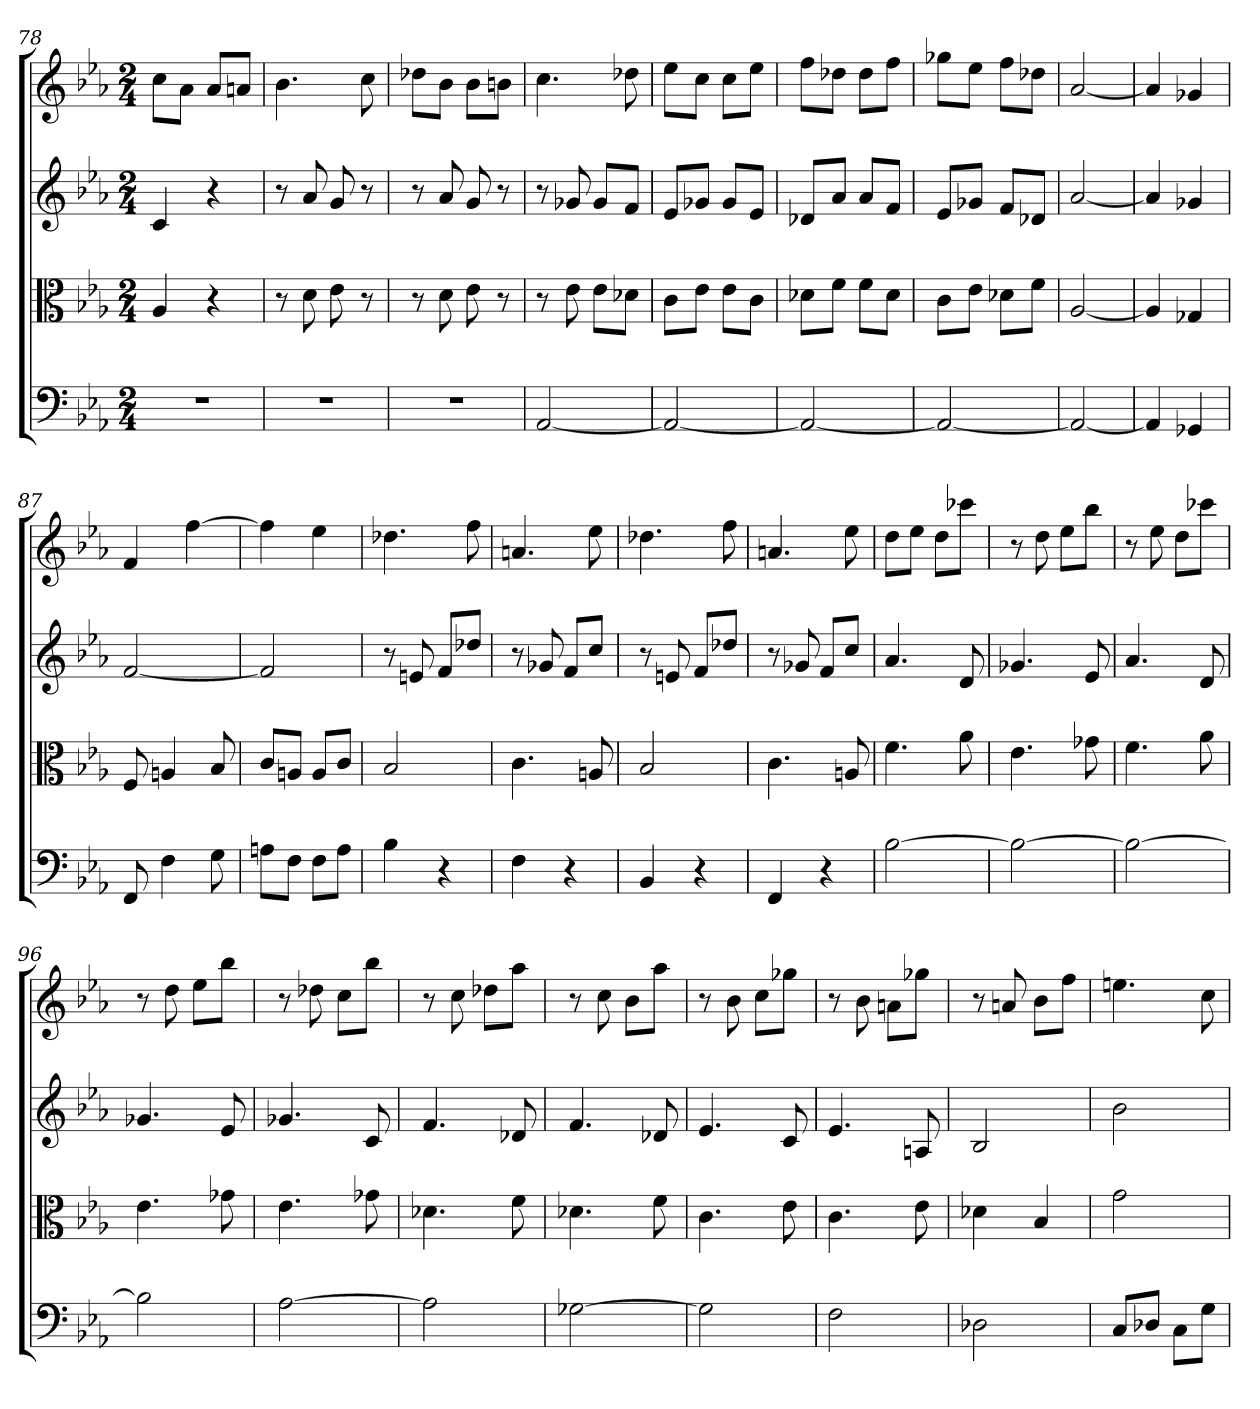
**kern	**kern	**kern	**kern
*part4	*part3	*part2	*part1
*staff4	*staff3	*staff2	*staff1
*clefF4	*clefC3	*	*
*k[b-e-a-]	*k[b-e-a-]	*k[b-e-a-]	*k[b-e-a-]
*E-:	*E-:	*E-:	*E-:
*M2/4	*M2/4	*M2/4	*M2/4
=78	=78	=78	=78
2r	4A-	4c	8ccL
.	.	.	8a-J
.	4r	4r	8a-L
.	.	.	8anJ
=79	=79	=79	=79
2r	8r	8r	4.b-
.	8d	8a-	.
.	8e-	8g	.
.	8r	8r	8cc
=80	=80	=80	=80
2r	8r	8r	8dd-XL
.	8d	8a-	8b-J
.	8e-	8g	8b-L
.	8r	8r	8bnJ
=81	=81	=81	=81
[2AA-	8r	8r	4.cc
.	8e-	8g-X	.
.	8e-\L	8g-L	.
.	8d-X\J	8fJ	8dd-X
=82	=82	=82	=82
2AA-_	8c\L	8e-L	8ee-L
.	8e-\J	8g-XJ	8ccJ
.	8e-\L	8g-L	8ccL
.	8c\J	8e-J	8ee-J
=83	=83	=83	=83
2AA-_	8d-X\L	8d-XL	8ffL
.	8f\J	8a-J	8dd-XJ
.	8f\L	8a-L	8dd-L
.	8d-\J	8fJ	8ffJ
=84	=84	=84	=84
2AA-_	8c\L	8e-L	8gg-XL
.	8e-\J	8g-XJ	8ee-J
.	8d-X\L	8fL	8ffL
.	8f\J	8d-XJ	8dd-XJ
=85	=85	=85	=85
2AA-_	[2A-	[2a-	[2a-
=86	=86	=86	=86
4AA-]	4A-]	4a-]	4a-]
4GG-X	4G-X	4g-X	4g-X
=87	=87	=87	=87
8FF	8F	[2f	4f
4F	4An	.	.
.	.	.	[4ff
8G	8B-	.	.
=88	=88	=88	=88
8An\L	8c/L	2f]	4ff]
8F\J	8An/J	.	.
8F\L	8A/L	.	4ee-
8A\J	8c/J	.	.
=89	=89	=89	=89
4B-	2B-	8r	4.dd-X
.	.	8en	.
4r	.	8fL	.
.	.	8dd-XJ	8ff
=90	=90	=90	=90
4F	4.c	8r	4.an
.	.	8g-X	.
4r	.	8fL	.
.	8An	8ccJ	8ee-
=91	=91	=91	=91
4BB-	2B-	8r	4.dd-X
.	.	8en	.
4r	.	8fL	.
.	.	8dd-XJ	8ff
=92	=92	=92	=92
4FF	4.c	8r	4.an
.	.	8g-X	.
4r	.	8fL	.
.	8An	8ccJ	8ee-
=93	=93	=93	=93
[2B-	4.f	4.a-	8ddL
.	.	.	8ee-J
.	.	.	8ddL
.	8a-	8d	8ccc-XJ
=94	=94	=94	=94
2B-_	4.e-	4.g-X	8r
.	.	.	8dd
.	.	.	8ee-L
.	8g-X	8e-	8bb-J
=95	=95	=95	=95
2B-_	4.f	4.a-	8r
.	.	.	8ee-
.	.	.	8ddL
.	8a-	8d	8ccc-XJ
=96	=96	=96	=96
2B-]	4.e-	4.g-X	8r
.	.	.	8dd
.	.	.	8ee-L
.	8g-X	8e-	8bb-J
=97	=97	=97	=97
[2A-	4.e-	4.g-X	8r
.	.	.	8dd-X
.	.	.	8ccL
.	8g-X	8c	8bb-J
=98	=98	=98	=98
2A-]	4.d-X	4.f	8r
.	.	.	8cc
.	.	.	8dd-XL
.	8f	8d-X	8aa-J
=99	=99	=99	=99
[2G-X	4.d-X	4.f	8r
.	.	.	8cc
.	.	.	8b-L
.	8f	8d-X	8aa-J
=100	=100	=100	=100
2G-]	4.c	4.e-	8r
.	.	.	8b-
.	.	.	8ccL
.	8e-	8c	8gg-XJ
=101	=101	=101	=101
2F	4.c	4.e-	8r
.	.	.	8b-
.	.	.	8anL
.	8e-	8An	8gg-XJ
=102	=102	=102	=102
2D-X	4d-X	2B-	8r
.	.	.	8an
.	4B-	.	8b-L
.	.	.	8ffJ
=103	=103	=103	=103
8C/L	2g	2b-	4.een
8D-X/J	.	.	.
8C\L	.	.	.
8G\J	.	.	8cc
=	=	=	=
*-	*-	*-	*-
